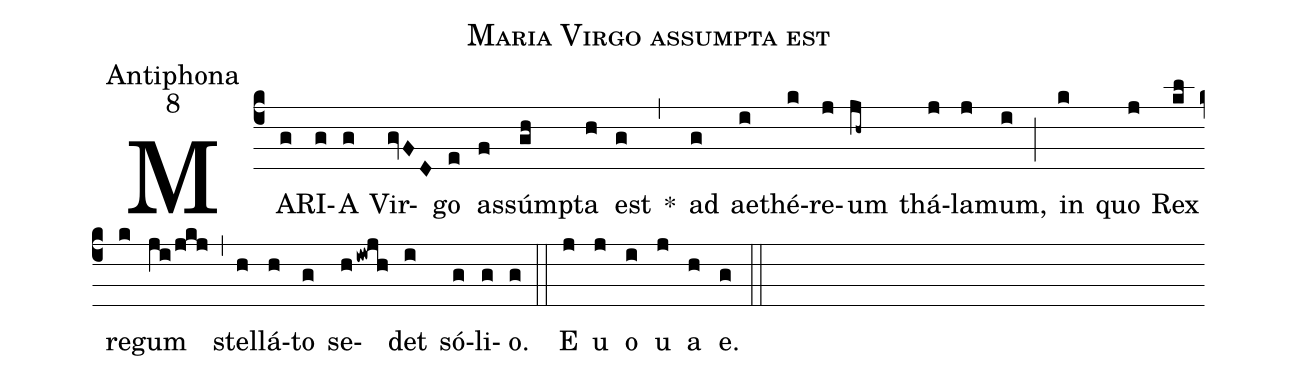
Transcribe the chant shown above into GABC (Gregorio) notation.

name:Maria Virgo assumpta est;
office-part:Antiphona;
mode:8;
%%
(c4)MA(g)RI(g)A(g) Vir(gvFD)go(e) as(f)súm(gh)pta(h) est(g) *(,) ad(g) ae(i)thé(k)re(j)um(jh~) thá(j)la(j)mum,(i) (;) in(k) quo(j) Rex(kl) re(k)gum(ji/jkj) (,) stel(h)lá(h)to(g) se(hiwjh)det(i) só(g)li(g)o.(g) (::) E(j) u(j) o(i) u(j) a(h) e.(g) (::)
